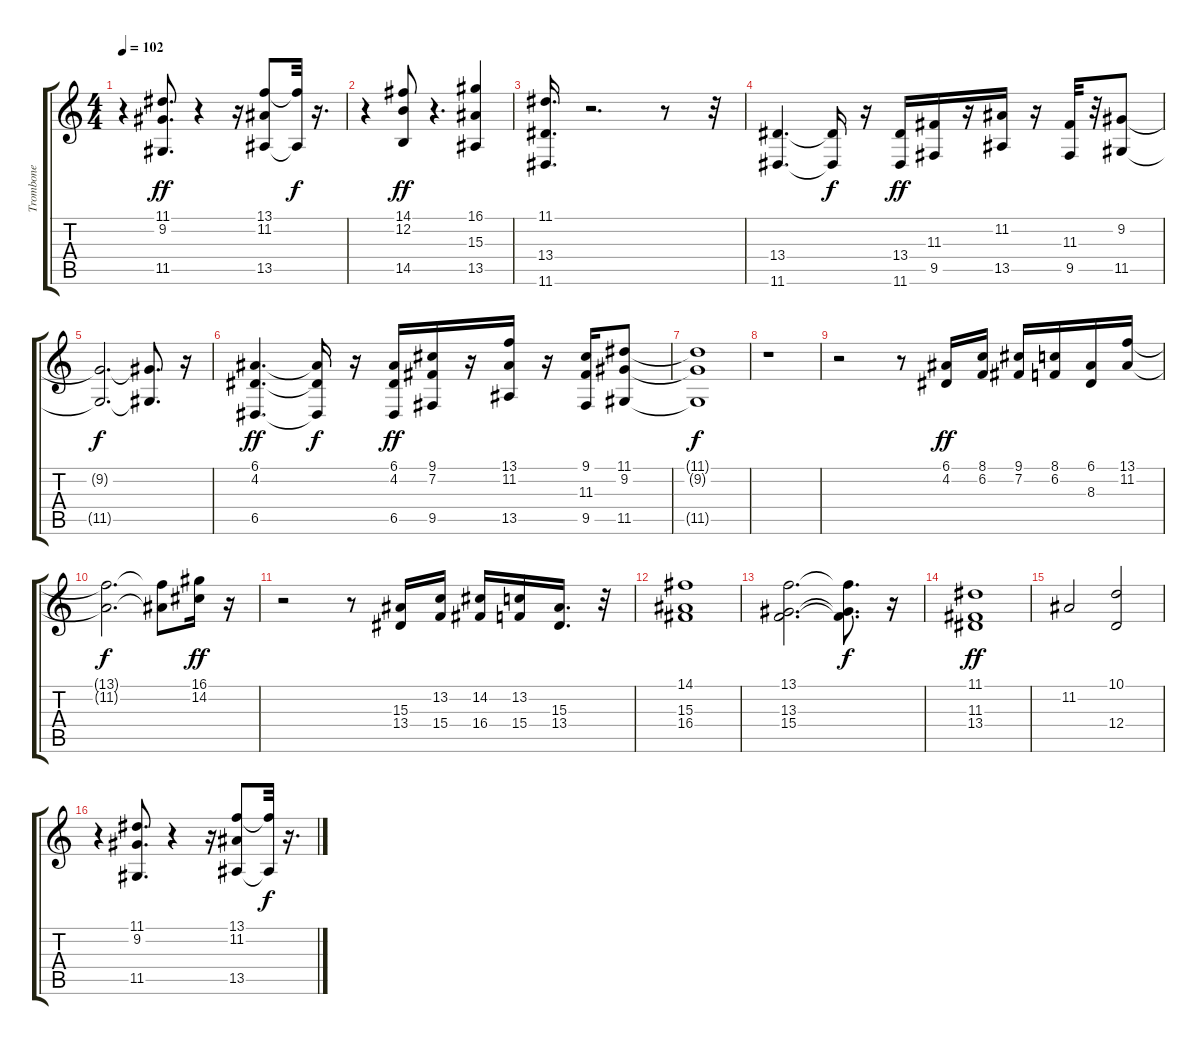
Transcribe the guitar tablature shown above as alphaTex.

\track ("Trombone" "Trombone") {instrument trombone}
\staff {score tabs}
\tuning (E4 B3 G3 D3 A2 E2) {hide}
\ts (4 4)
\tempo 102
\clef g2
\ks c
r.4{dy ff} (11.1 9.2 11.5).8{d} r.4 r.16 (13.1 11.2 13.5).8 (13.1{t} 13.5{t}).32{dy f} r.16{d} |
r.4 (14.1 12.2 14.5).8{dy ff} r.4{d} (16.1 15.3 13.5).4 |
(11.1 13.4 11.6).16{d} r.2{d} r.8 r.32 |
(13.4 11.6).4{d} (13.4{t} 11.6{t}).16{dy f} r.16 (13.4 11.6).16{dy ff} (11.3 9.5).16 r.16 (11.2 13.5).16 r.16 (11.3 9.5).32 r.32 (9.2 11.5).8 |
(9.2{t} 11.5{t}).2{d dy f} (9.2{t} 11.5{t}).8{d} r.16 |
(6.1 4.2 6.5).4{d dy ff} (6.1{t} 4.2{t} 6.5{t}).16{dy f} r.16 (6.1 4.2 6.5).16{dy ff} (9.1 7.2 9.5).16 r.16 (13.1 11.2 13.5).16 r.16 (9.1 11.3 9.5).16 (11.1 9.2 11.5).8 |
(11.1{t} 9.2{t} 11.5{t}).1{dy f} |
r.1 |
r.2 r.8 (6.1 4.2).16{dy ff} (8.1 6.2).16 (9.1 7.2).16 (8.1 6.2).16 (6.1 8.3).16 (13.1 11.2).16 |
(13.1{t} 11.2{t}).2{d dy f} (13.1{t} 11.2{t}).8 (16.1 14.2).16{dy ff} r.16 |
r.2 r.8 (15.3 13.4).16 (13.2 15.4).16 (14.2 16.4).16 (13.2 15.4).16 (15.3 13.4).16{d} r.32 |
(14.1 15.3 16.4).1 |
(13.1 13.3 15.4).2{d} (13.1{t} 13.3{t} 15.4{t}).8{d dy f} r.16 |
(11.1 11.3 13.4).1{dy ff} |
11.2.2 (10.1 12.4).2 |
r.4 (11.1 9.2 11.5).8{d} r.4 r.16 (13.1 11.2 13.5).8 (13.1{t} 13.5{t}).32{dy f} r.16{d}
